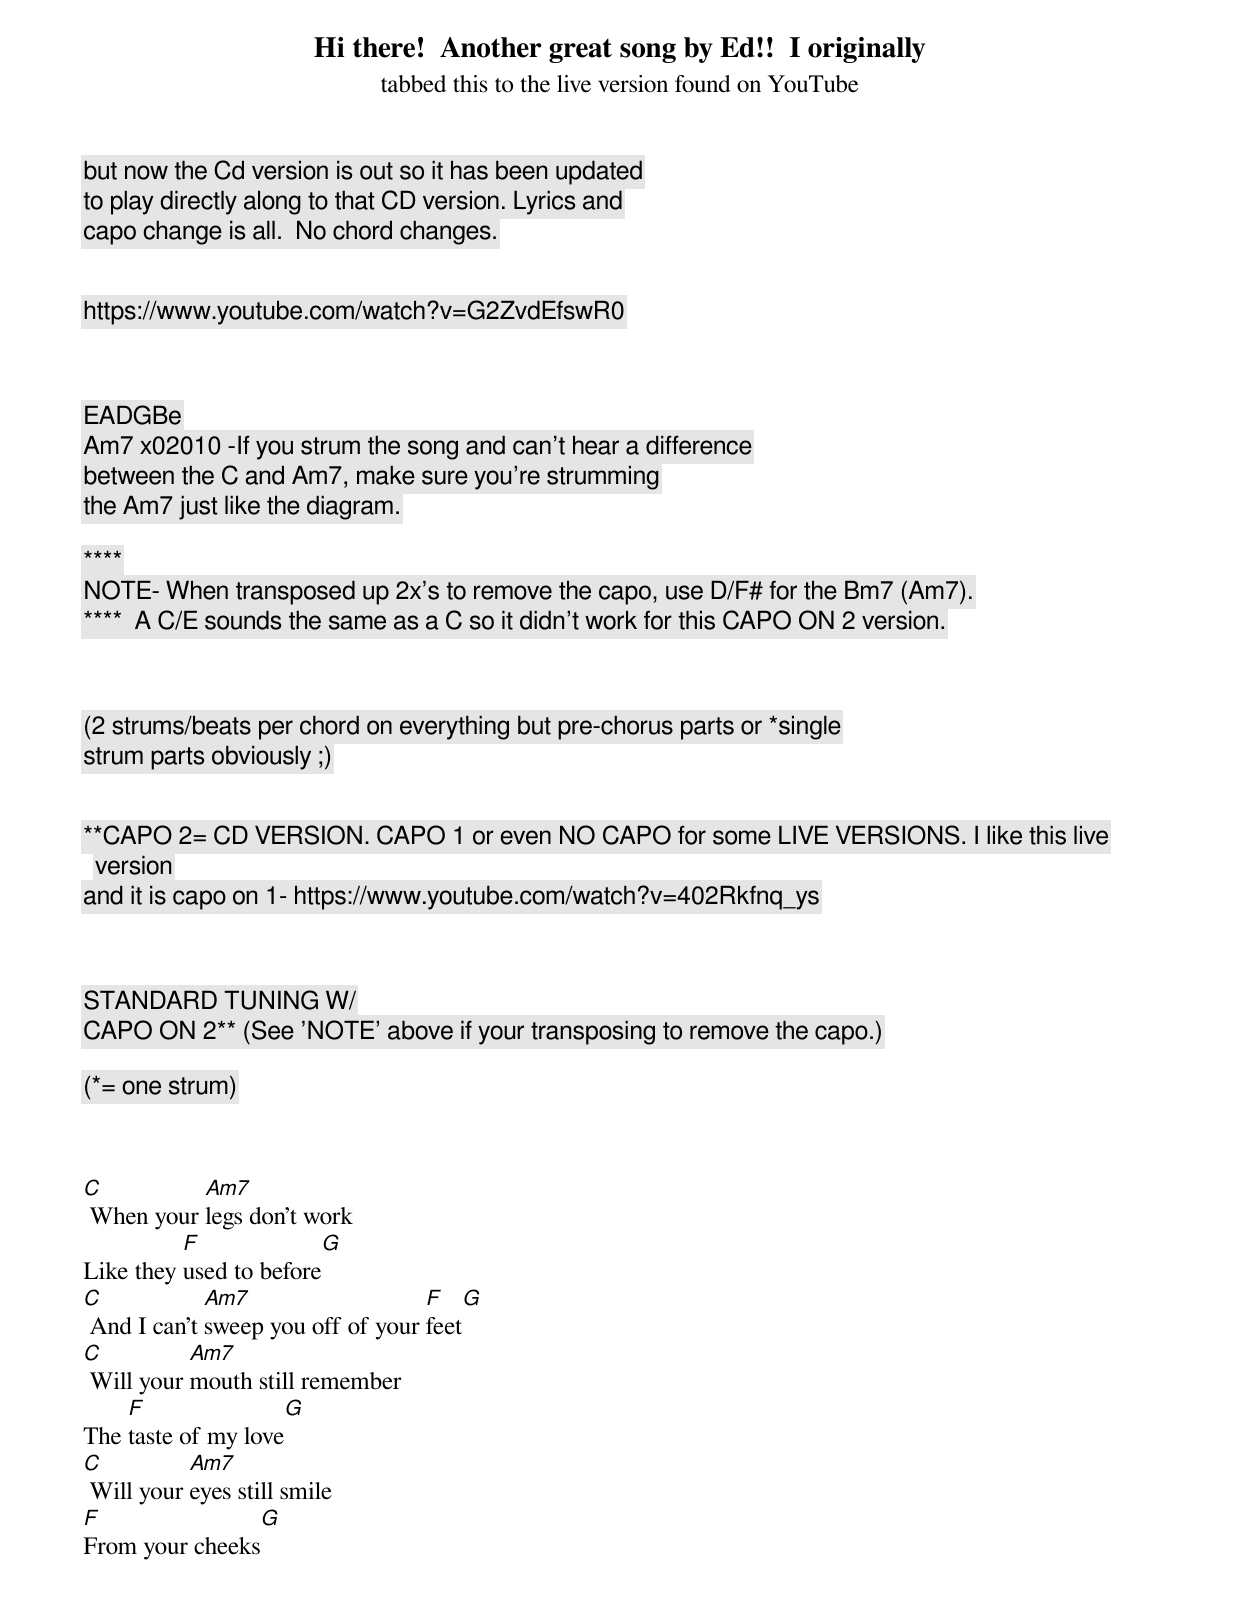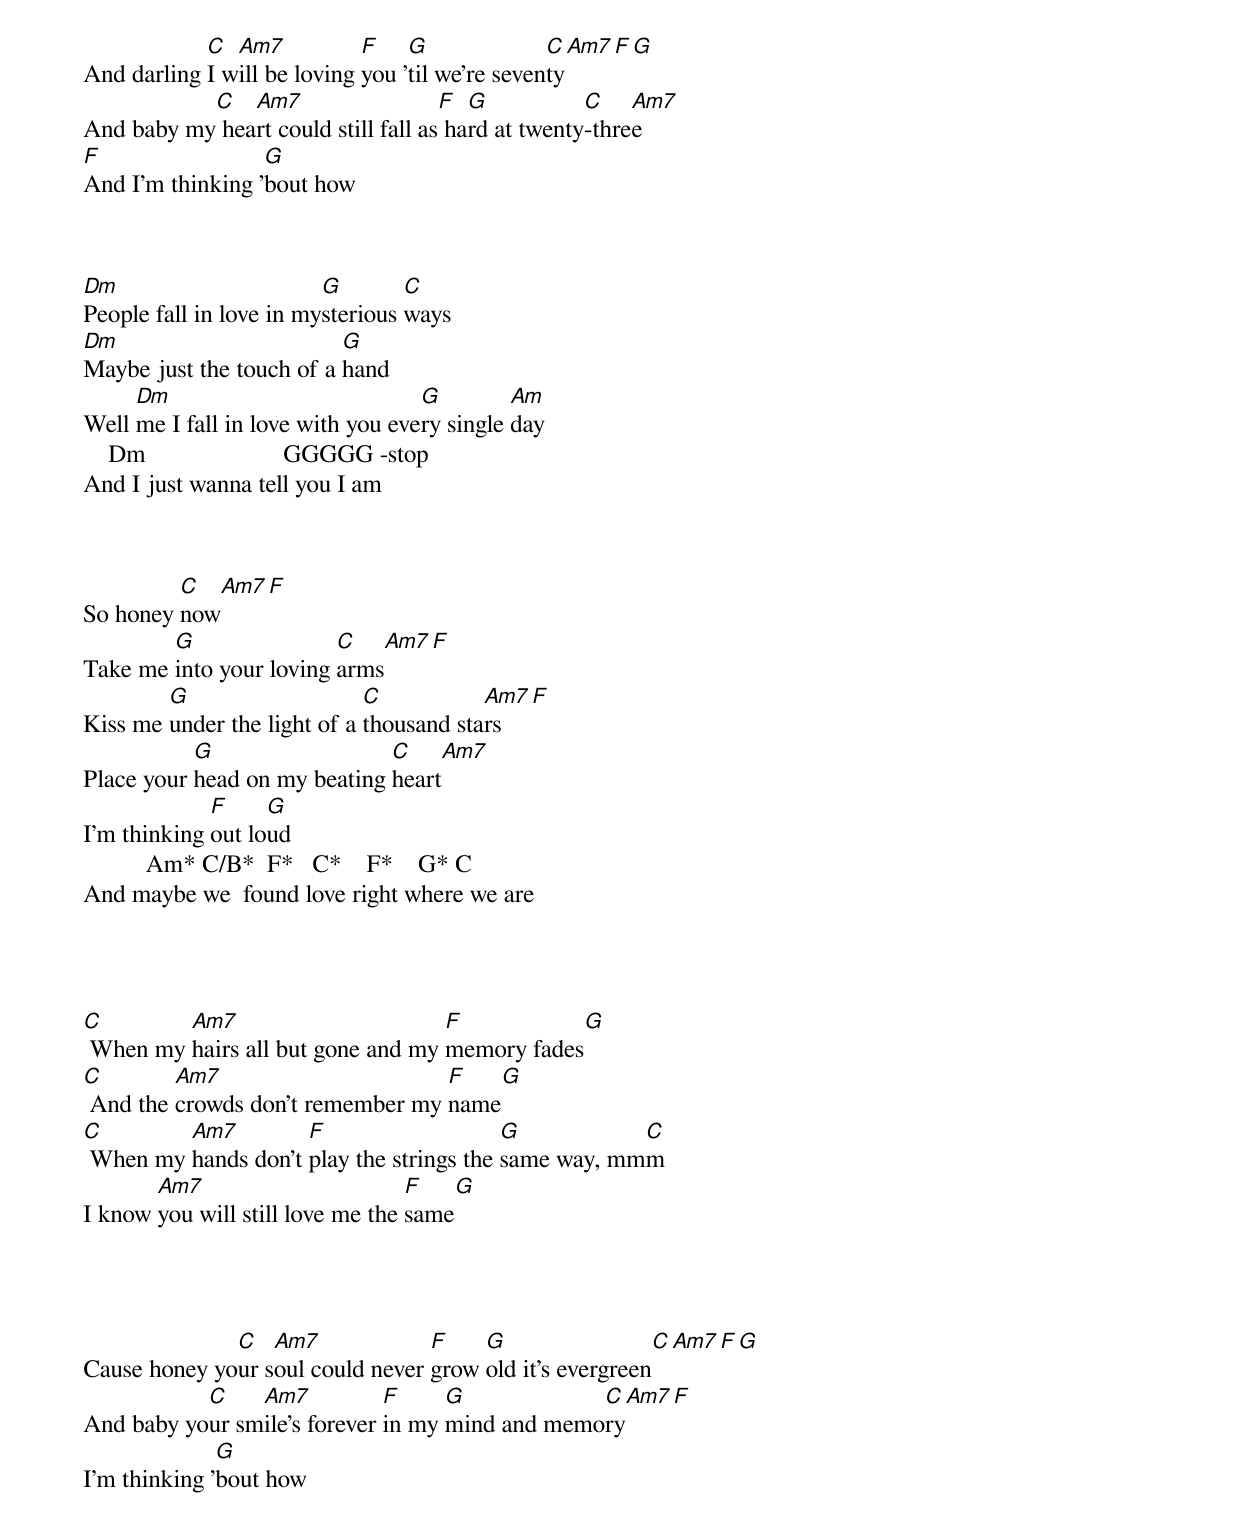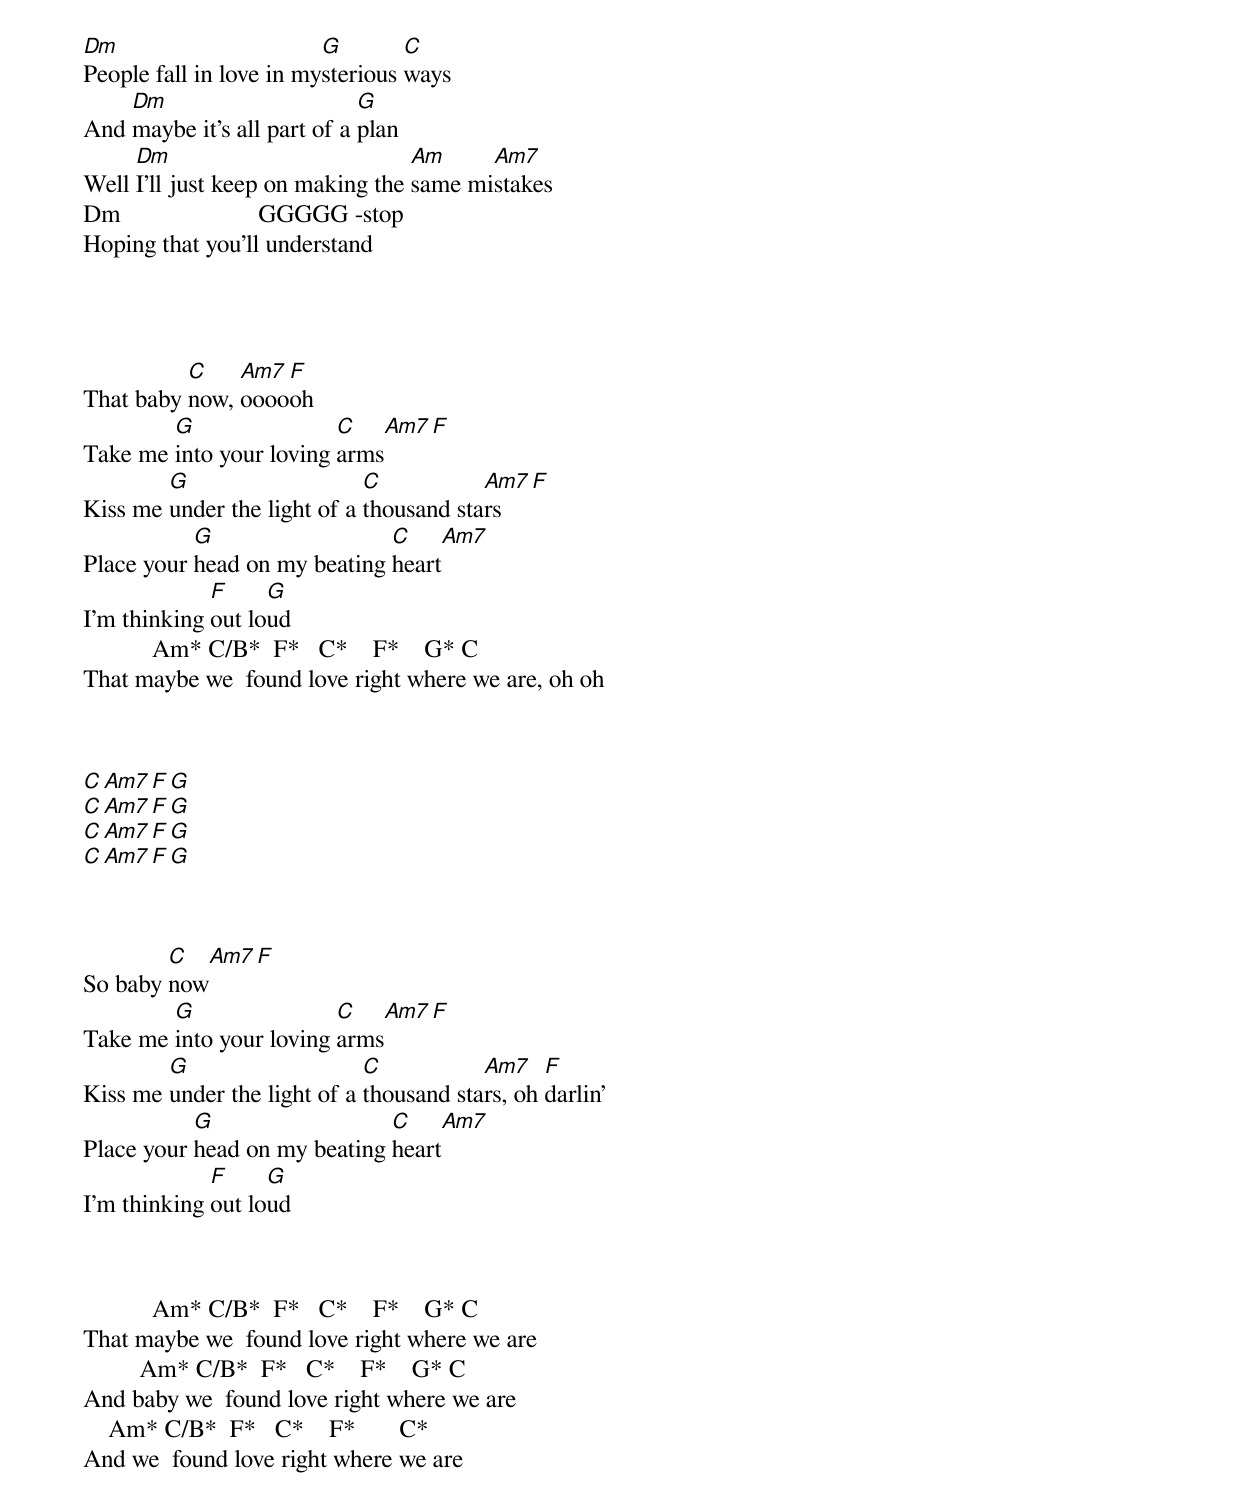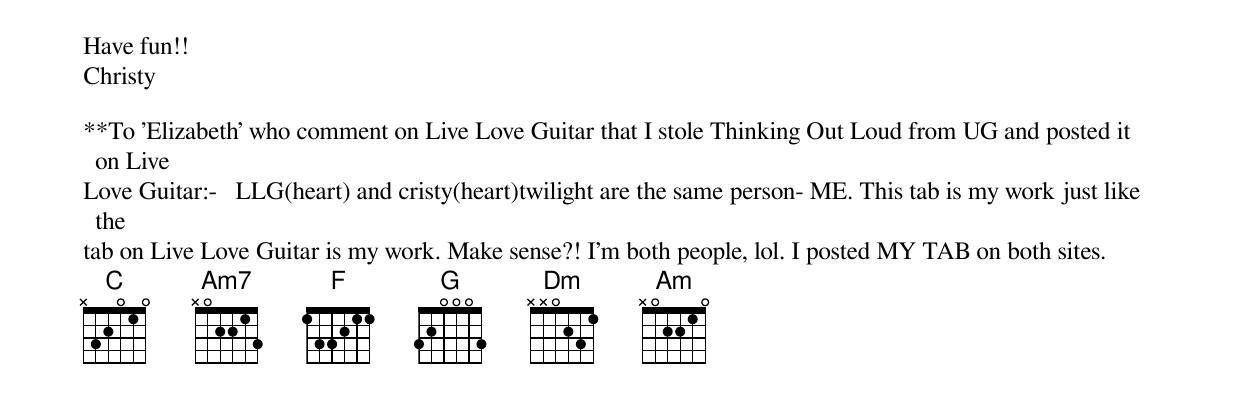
Hi there!  Another great song by Ed!!  I originally
tabbed this to the live version found on YouTube
but now the Cd version is out so it has been updated
to play directly along to that CD version. Lyrics and
capo change is all.  No chord changes.


https://www.youtube.com/watch?v=G2ZvdEfswR0



     EADGBe
Am7 [x02010] -If you strum the song and can't hear a difference
              between the C and Am7, make sure you're strumming
              the Am7 just like the diagram.

****
NOTE- When transposed up 2x's to remove the capo, use D/F# for the Bm7 (Am7).
****  A C/E sounds the same as a C so it didn't work for this CAPO ON 2 version.



(2 strums/beats per chord on everything but pre-chorus parts or *single
 strum parts obviously ;)


**CAPO 2= CD VERSION. CAPO 1 or even NO CAPO for some LIVE VERSIONS. I like this live version
                             and it is capo on 1- https://www.youtube.com/watch?v=402Rkfnq_ys



STANDARD TUNING W/
CAPO ON 2** (See 'NOTE' above if your transposing to remove the capo.)

(*= one strum)



C          Am7
 When your legs don't work
          F             G
Like they used to before
C            Am7                   F    G
 And I can't sweep you off of your feet
C          Am7
 Will your mouth still remember
    F               G
The taste of my love
C          Am7
 Will your eyes still smile
F               G
From your cheeks



            C  Am7           F    G              C   Am7  F  G
And darling I will be loving you 'til we're seventy
           C   Am7                   F  G           C    Am7
And baby my heart could still fall as hard at twenty-three
F                 G
And I'm thinking 'bout how



Dm                       G        C
People fall in love in mysterious ways
Dm                        G
Maybe just the touch of a hand
     Dm                            G         Am
Well me I fall in love with you every single day
    Dm                      GGGGG -stop
And I just wanna tell you I am



         C    Am7  F
So honey now
        G                C   Am7  F
Take me into your loving arms
        G                    C           Am7  F
Kiss me under the light of a thousand stars
           G                  C     Am7
Place your head on my beating heart
             F     G
I'm thinking out loud
          Am* C/B*  F*   C*    F*    G* C
And maybe we  found love right where we are




C        Am7                       F           G
 When my hairs all but gone and my memory fades
C        Am7                      F    G
 And the crowds don't remember my name
C        Am7         F                    G           C
 When my hands don't play the strings the same way, mmm
       Am7                        F    G
I know you will still love me the same




              C   Am7             F    G                 C  Am7  F  G
Cause honey your soul could never grow old it's evergreen
           C    Am7           F     G            C  Am7  F
And baby your smile's forever in my mind and memory
              G
I'm thinking 'bout how



Dm                       G        C
People fall in love in mysterious ways
    Dm                       G
And maybe it's all part of a plan
     Dm                           Am     Am7
Well I'll just keep on making the same mistakes
Dm                      GGGGG -stop
Hoping that you'll understand




          C    Am7 F
That baby now, oooooh
        G                C   Am7  F
Take me into your loving arms
        G                    C           Am7  F
Kiss me under the light of a thousand stars
           G                  C     Am7
Place your head on my beating heart
             F     G
I'm thinking out loud
           Am* C/B*  F*   C*    F*    G* C
That maybe we  found love right where we are, oh oh



C Am7 F G
C Am7 F G
C Am7 F G
C Am7 F G



        C   Am7 F
So baby now
        G                C   Am7  F
Take me into your loving arms
        G                    C           Am7    F
Kiss me under the light of a thousand stars, oh darlin'
           G                  C     Am7
Place your head on my beating heart
             F     G
I'm thinking out loud



           Am* C/B*  F*   C*    F*    G* C
That maybe we  found love right where we are
         Am* C/B*  F*   C*    F*    G* C
And baby we  found love right where we are
    Am* C/B*  F*   C*    F*       C*
And we  found love right where we are





Have fun!!
Christy

**To 'Elizabeth' who comment on Live Love Guitar that I stole Thinking Out Loud from UG and posted it on Live
Love Guitar:-   LLG(heart) and cristy(heart)twilight are the same person- ME. This tab is my work just like the
tab on Live Love Guitar is my work. Make sense?! I'm both people, lol. I posted MY TAB on both sites.
